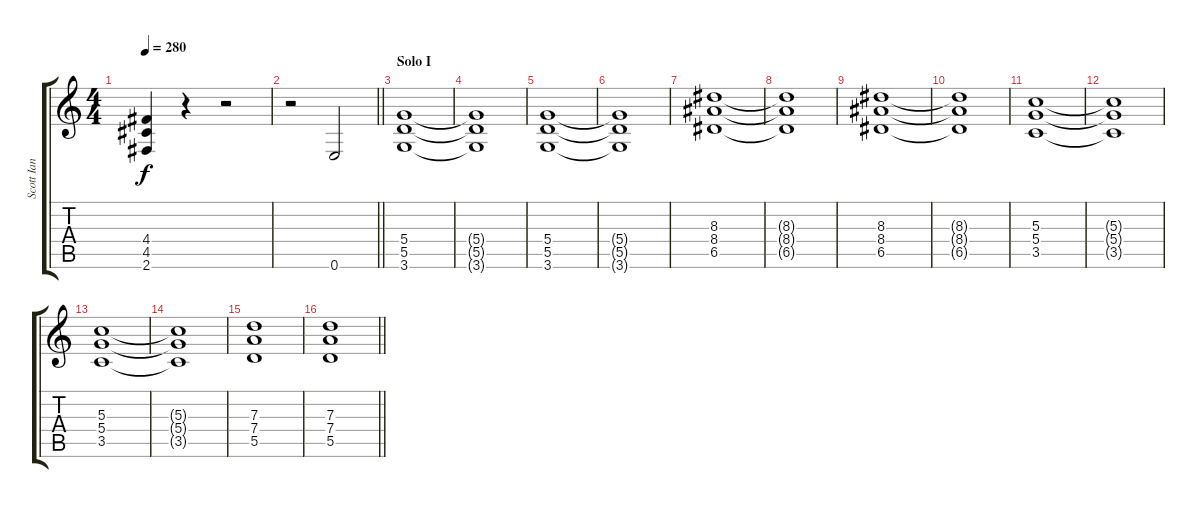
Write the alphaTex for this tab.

\track ("Scott Ian" "Scott Ian") {instrument distortionguitar}
\staff {score tabs}
\tuning (E4 B3 G3 D3 A2 E2) {hide}
\ts (4 4)
\tempo 280
\clef g2
\ks c
(4.4 4.5 2.6).4{dy f} r.4 r.2 |
\barLineRight lightlight
r.2 0.6.2 |
\section ("" "Solo I")
(5.4 5.5 3.6).1 |
(5.4{t} 5.5{t} 3.6{t}).1 |
(5.4 5.5 3.6).1 |
(5.4{t} 5.5{t} 3.6{t}).1 |
(8.3 8.4 6.5).1 |
(8.3{t} 8.4{t} 6.5{t}).1 |
(8.3 8.4 6.5).1 |
(8.3{t} 8.4{t} 6.5{t}).1 |
(5.3 5.4 3.5).1 |
(5.3{t} 5.4{t} 3.5{t}).1 |
(5.3 5.4 3.5).1 |
(5.3{t} 5.4{t} 3.5{t}).1 |
(7.3 7.4 5.5).1 |
\barLineRight lightlight
(7.3 7.4 5.5).1
